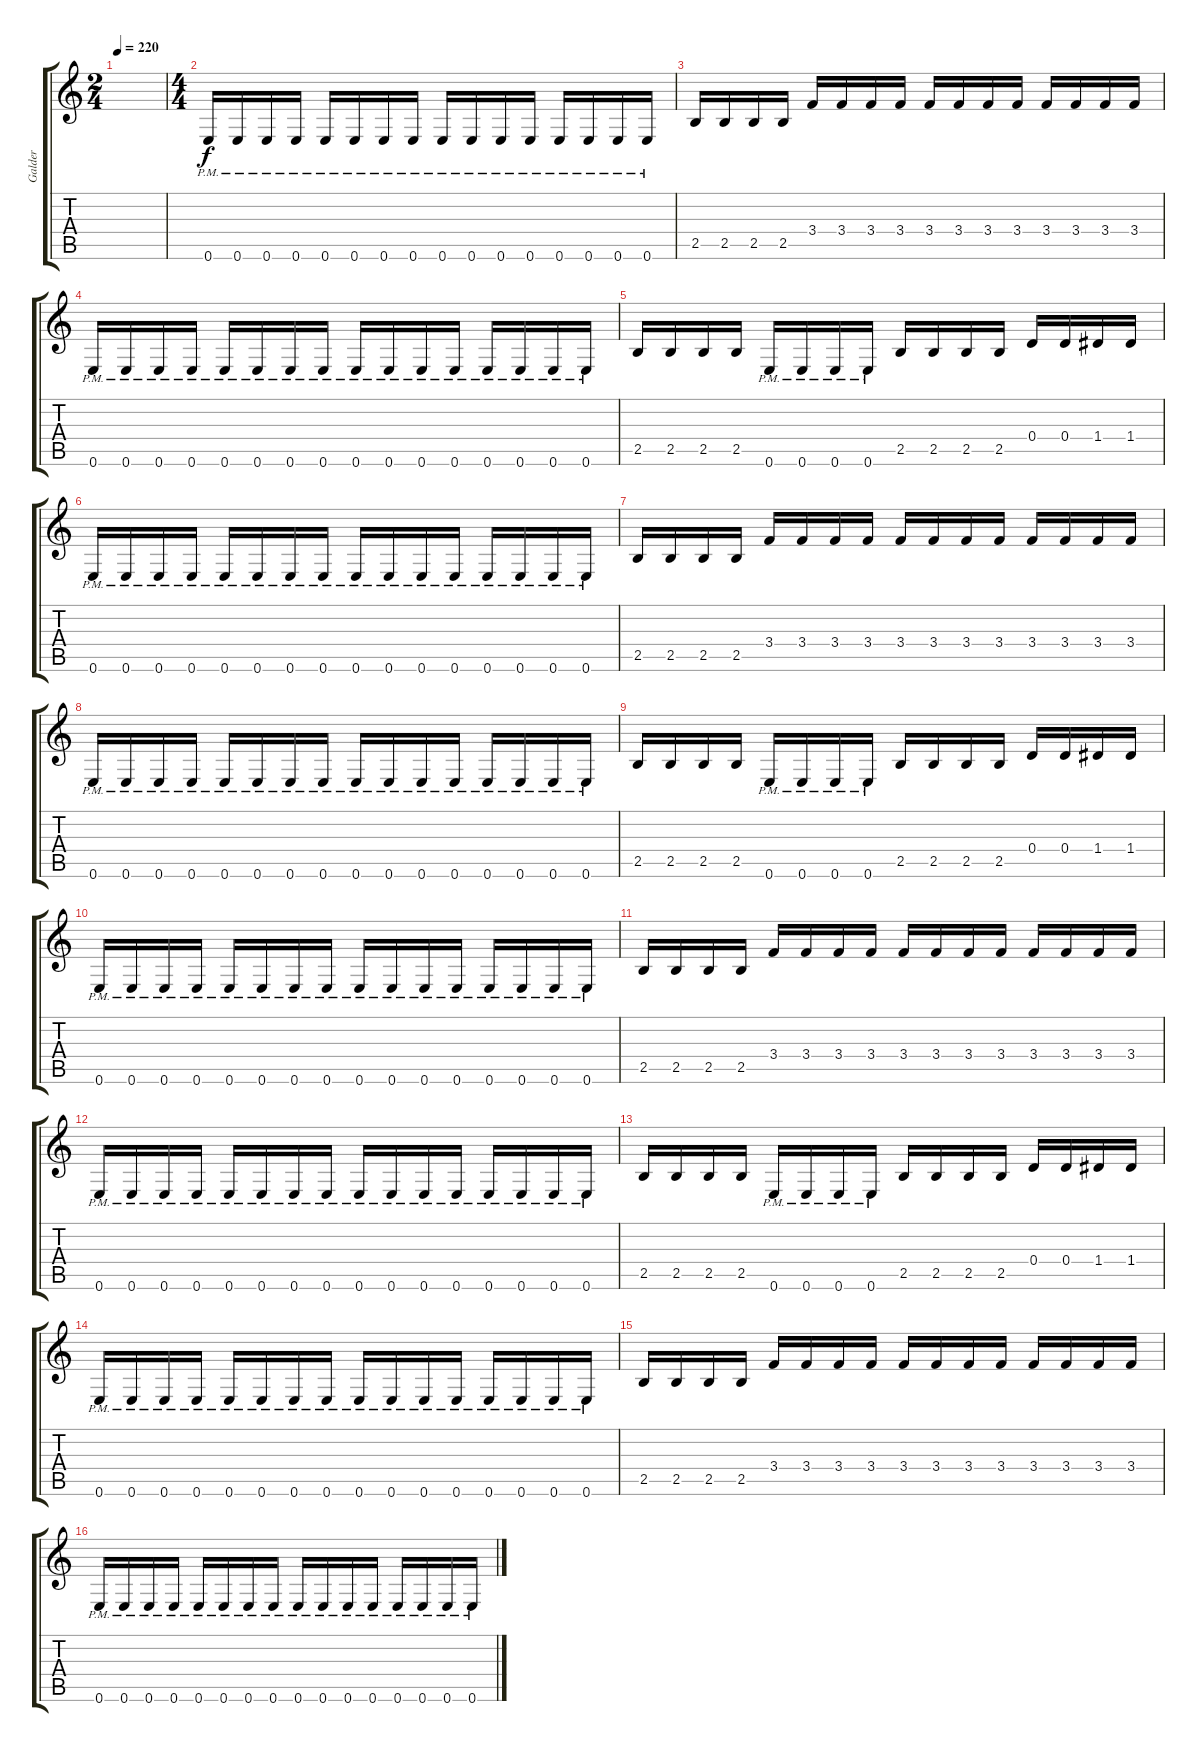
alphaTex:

\track ("Galder" "Galder") {instrument overdrivenguitar}
\staff {score tabs}
\tuning (E4 B3 G3 D3 A2 E2) {hide}
\ts (2 4)
\tempo 220
\clef g2
\ks c
|
\ts (4 4)
\section ("" "")
0.6{pm}.16 0.6{pm}.16 0.6{pm}.16 0.6{pm}.16 0.6{pm}.16 0.6{pm}.16 0.6{pm}.16 0.6{pm}.16 0.6{pm}.16 0.6{pm}.16 0.6{pm}.16 0.6{pm}.16 0.6{pm}.16 0.6{pm}.16 0.6{pm}.16 0.6{pm}.16 |
2.5.16 2.5.16 2.5.16 2.5.16 3.4.16 3.4.16 3.4.16 3.4.16 3.4.16 3.4.16 3.4.16 3.4.16 3.4.16 3.4.16 3.4.16 3.4.16 |
0.6{pm}.16 0.6{pm}.16 0.6{pm}.16 0.6{pm}.16 0.6{pm}.16 0.6{pm}.16 0.6{pm}.16 0.6{pm}.16 0.6{pm}.16 0.6{pm}.16 0.6{pm}.16 0.6{pm}.16 0.6{pm}.16 0.6{pm}.16 0.6{pm}.16 0.6{pm}.16 |
2.5.16 2.5.16 2.5.16 2.5.16 0.6{pm}.16 0.6{pm}.16 0.6{pm}.16 0.6{pm}.16 2.5.16 2.5.16 2.5.16 2.5.16 0.4.16 0.4.16 1.4.16 1.4.16 |
0.6{pm}.16 0.6{pm}.16 0.6{pm}.16 0.6{pm}.16 0.6{pm}.16 0.6{pm}.16 0.6{pm}.16 0.6{pm}.16 0.6{pm}.16 0.6{pm}.16 0.6{pm}.16 0.6{pm}.16 0.6{pm}.16 0.6{pm}.16 0.6{pm}.16 0.6{pm}.16 |
2.5.16 2.5.16 2.5.16 2.5.16 3.4.16 3.4.16 3.4.16 3.4.16 3.4.16 3.4.16 3.4.16 3.4.16 3.4.16 3.4.16 3.4.16 3.4.16 |
0.6{pm}.16 0.6{pm}.16 0.6{pm}.16 0.6{pm}.16 0.6{pm}.16 0.6{pm}.16 0.6{pm}.16 0.6{pm}.16 0.6{pm}.16 0.6{pm}.16 0.6{pm}.16 0.6{pm}.16 0.6{pm}.16 0.6{pm}.16 0.6{pm}.16 0.6{pm}.16 |
2.5.16 2.5.16 2.5.16 2.5.16 0.6{pm}.16 0.6{pm}.16 0.6{pm}.16 0.6{pm}.16 2.5.16 2.5.16 2.5.16 2.5.16 0.4.16 0.4.16 1.4.16 1.4.16 |
0.6{pm}.16 0.6{pm}.16 0.6{pm}.16 0.6{pm}.16 0.6{pm}.16 0.6{pm}.16 0.6{pm}.16 0.6{pm}.16 0.6{pm}.16 0.6{pm}.16 0.6{pm}.16 0.6{pm}.16 0.6{pm}.16 0.6{pm}.16 0.6{pm}.16 0.6{pm}.16 |
2.5.16 2.5.16 2.5.16 2.5.16 3.4.16 3.4.16 3.4.16 3.4.16 3.4.16 3.4.16 3.4.16 3.4.16 3.4.16 3.4.16 3.4.16 3.4.16 |
0.6{pm}.16 0.6{pm}.16 0.6{pm}.16 0.6{pm}.16 0.6{pm}.16 0.6{pm}.16 0.6{pm}.16 0.6{pm}.16 0.6{pm}.16 0.6{pm}.16 0.6{pm}.16 0.6{pm}.16 0.6{pm}.16 0.6{pm}.16 0.6{pm}.16 0.6{pm}.16 |
2.5.16 2.5.16 2.5.16 2.5.16 0.6{pm}.16 0.6{pm}.16 0.6{pm}.16 0.6{pm}.16 2.5.16 2.5.16 2.5.16 2.5.16 0.4.16 0.4.16 1.4.16 1.4.16 |
0.6{pm}.16 0.6{pm}.16 0.6{pm}.16 0.6{pm}.16 0.6{pm}.16 0.6{pm}.16 0.6{pm}.16 0.6{pm}.16 0.6{pm}.16 0.6{pm}.16 0.6{pm}.16 0.6{pm}.16 0.6{pm}.16 0.6{pm}.16 0.6{pm}.16 0.6{pm}.16 |
2.5.16 2.5.16 2.5.16 2.5.16 3.4.16 3.4.16 3.4.16 3.4.16 3.4.16 3.4.16 3.4.16 3.4.16 3.4.16 3.4.16 3.4.16 3.4.16 |
0.6{pm}.16 0.6{pm}.16 0.6{pm}.16 0.6{pm}.16 0.6{pm}.16 0.6{pm}.16 0.6{pm}.16 0.6{pm}.16 0.6{pm}.16 0.6{pm}.16 0.6{pm}.16 0.6{pm}.16 0.6{pm}.16 0.6{pm}.16 0.6{pm}.16 0.6{pm}.16
